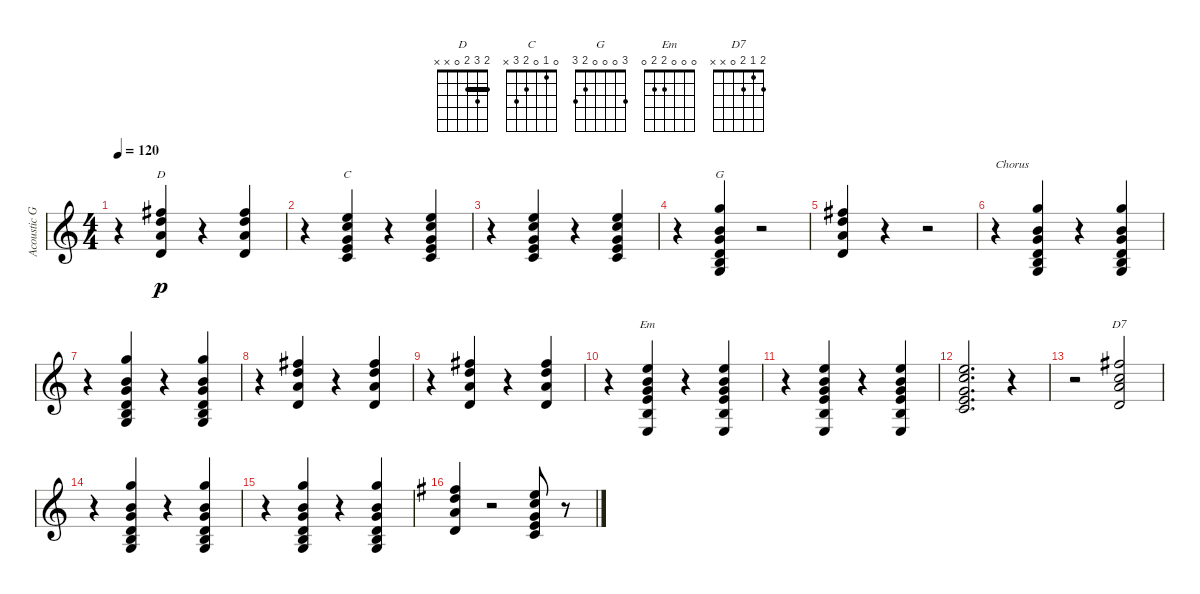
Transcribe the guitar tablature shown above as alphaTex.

\track ("Acoustic Guitar 1" "Acoustic G") {instrument acousticguitarsteel}
\staff {score}
\tuning (E4 B3 G3 D3 A2 E2) {hide}
\chord ("D" 2 3 2 0 x x) {barre 2}
\chord ("C" 0 1 0 2 3 x)
\chord ("G" 3 0 0 0 2 3)
\chord ("Em" 0 0 0 2 2 0)
\chord ("D7" 2 1 2 0 x x)
\ts (4 4)
\tempo 120
\clef g2
\ks c
r.4{dy p} (2.1 3.2 2.3 0.4).4{ch "D"} r.4 (2.1 3.2 2.3 0.4).4 |
r.4 (0.1 1.2 0.3 2.4 3.5).4{ch "C"} r.4 (0.1 1.2 0.3 2.4 3.5).4 |
r.4 (0.1 1.2 0.3 2.4 3.5).4 r.4 (0.1 1.2 0.3 2.4 3.5).4 |
r.4 (3.1 0.2 0.3 0.4 2.5 3.6).4{ch "G"} r.2 |
(2.1 3.2 2.3 0.4).4 r.4 r.2 |
r.4{txt "Chorus"} (3.1 0.2 0.3 0.4 2.5 3.6).4 r.4 (3.1 0.2 0.3 0.4 2.5 3.6).4 |
r.4 (3.1 0.2 0.3 0.4 2.5 3.6).4 r.4 (3.1 0.2 0.3 0.4 2.5 3.6).4 |
r.4 (2.1 3.2 2.3 0.4).4 r.4 (2.1 3.2 2.3 0.4).4 |
r.4 (2.1 3.2 2.3 0.4).4 r.4 (2.1 3.2 2.3 0.4).4 |
r.4 (0.1 0.2 0.3 2.4 2.5 0.6).4{ch "Em"} r.4 (0.1 0.2 0.3 2.4 2.5 0.6).4 |
r.4 (0.1 0.2 0.3 2.4 2.5 0.6).4 r.4 (0.1 0.2 0.3 2.4 2.5 0.6).4 |
(0.1 1.2 0.3 2.4 3.5).2{d} r.4 |
r.2 (2.1 1.2 2.3 0.4).2{ch "D7"} |
r.4 (3.1 0.2 0.3 0.4 2.5 3.6).4 r.4 (3.1 0.2 0.3 0.4 2.5 3.6).4 |
r.4 (3.1 0.2 0.3 0.4 2.5 3.6).4 r.4 (3.1 0.2 0.3 0.4 2.5 3.6).4 |
\ks g
(2.1 3.2 2.3 0.4).4 r.2 (0.1 1.2 0.3 2.4 3.5).8 r.8
